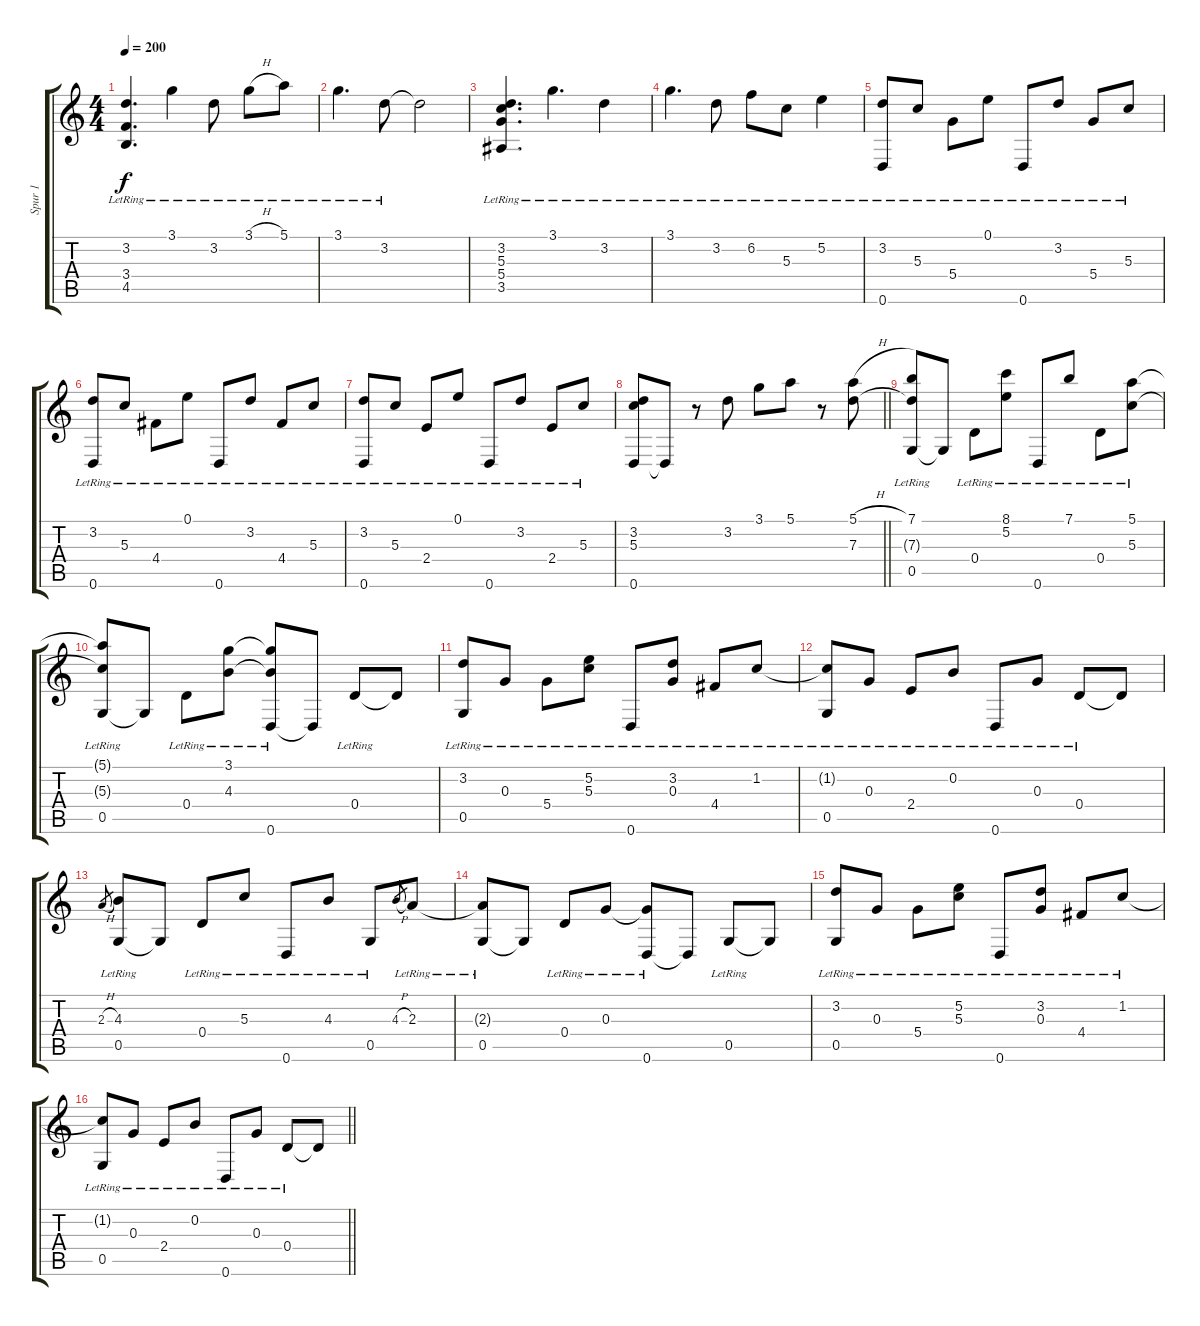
\track ("Spur 1" "Spur 1") {instrument acousticguitarsteel}
\staff {score tabs}
\tuning (E4 B3 G3 D3 G2 D2) {hide}
\ts (4 4)
\tempo 200
\clef g2
\ks c
(3.2{lr} 3.4{lr} 4.5{lr}).4{d dy f} 3.1{lr}.4 3.2{lr}.8 3.1{h lr}.8 5.1{lr}.8 |
3.1{lr}.4{d} 3.2{lr}.8 3.2{t}.2 |
(3.2{lr} 5.3{lr} 5.4{lr} 3.5{lr}).4{d} 3.1{lr}.4{d} 3.2{lr}.4 |
3.1{lr}.4{d} 3.2{lr}.8 6.2{lr}.8 5.3{lr}.8 5.2{lr}.4 |
(3.2{lr} 0.6{lr}).8 5.3{lr}.8 5.4{lr}.8 0.1{lr}.8 0.6{lr}.8 3.2{lr}.8 5.4{lr}.8 5.3{lr}.8 |
(3.2{lr} 0.6{lr}).8 5.3{lr}.8 4.4{lr}.8 0.1{lr}.8 0.6{lr}.8 3.2{lr}.8 4.4{lr}.8 5.3{lr}.8 |
(3.2{lr} 0.6{lr}).8 5.3{lr}.8 2.4{lr}.8 0.1{lr}.8 0.6{lr}.8 3.2{lr}.8 2.4{lr}.8 5.3{lr}.8 |
\barLineRight lightlight
(3.2 5.3 0.6).8 0.6{t}.8 r.8 3.2.8 3.1.8 5.1.8 r.8 (5.1{h} 7.3).8 |
(7.1{lr} 7.3{t} 0.5{lr}).8 0.5{t}.8 0.4{lr}.8 (8.1{lr} 5.2{lr}).8 0.6{lr}.8 7.1{lr}.8 0.4{lr}.8 (5.1{lr} 5.3{lr}).8 |
(5.1{t} 5.3{t} 0.5{lr}).8 0.5{t}.8 0.4{lr}.8 (3.1{lr} 4.3{lr}).8 (3.1{t} 4.3{t} 0.6{lr}).8 0.6{t}.8 0.4{lr}.8 0.4{t}.8 |
(3.2{lr} 0.5{lr}).8 0.3{lr}.8 5.4{lr}.8 (5.2{lr} 5.3{lr}).8 0.6{lr}.8 (3.2{lr} 0.3{lr}).8 4.4{lr}.8 1.2{lr}.8 |
(1.2{t} 0.5{lr}).8 0.3{lr}.8 2.4{lr}.8 0.2{lr}.8 0.6{lr}.8 0.3{lr}.8 0.4{lr}.8 0.4{t}.8 |
2.3{h}.8{gr} (4.3{lr} 0.5{lr}).8 0.5{t}.8 0.4{lr}.8 5.3{lr}.8 0.6{lr}.8 4.3{lr}.8 0.5{lr}.8 4.3{h}.8{gr} 2.3{lr}.8 |
(2.3{t} 0.5{lr}).8 0.5{t}.8 0.4{lr}.8 0.3{lr}.8 (0.3{t} 0.6{lr}).8 0.6{t}.8 0.5{lr}.8 0.5{t}.8 |
(3.2{lr} 0.5{lr}).8 0.3{lr}.8 5.4{lr}.8 (5.2{lr} 5.3{lr}).8 0.6{lr}.8 (3.2{lr} 0.3{lr}).8 4.4{lr}.8 1.2{lr}.8 |
\barLineRight lightlight
(1.2{t} 0.5{lr}).8 0.3{lr}.8 2.4{lr}.8 0.2{lr}.8 0.6{lr}.8 0.3{lr}.8 0.4{lr}.8 0.4{t}.8
